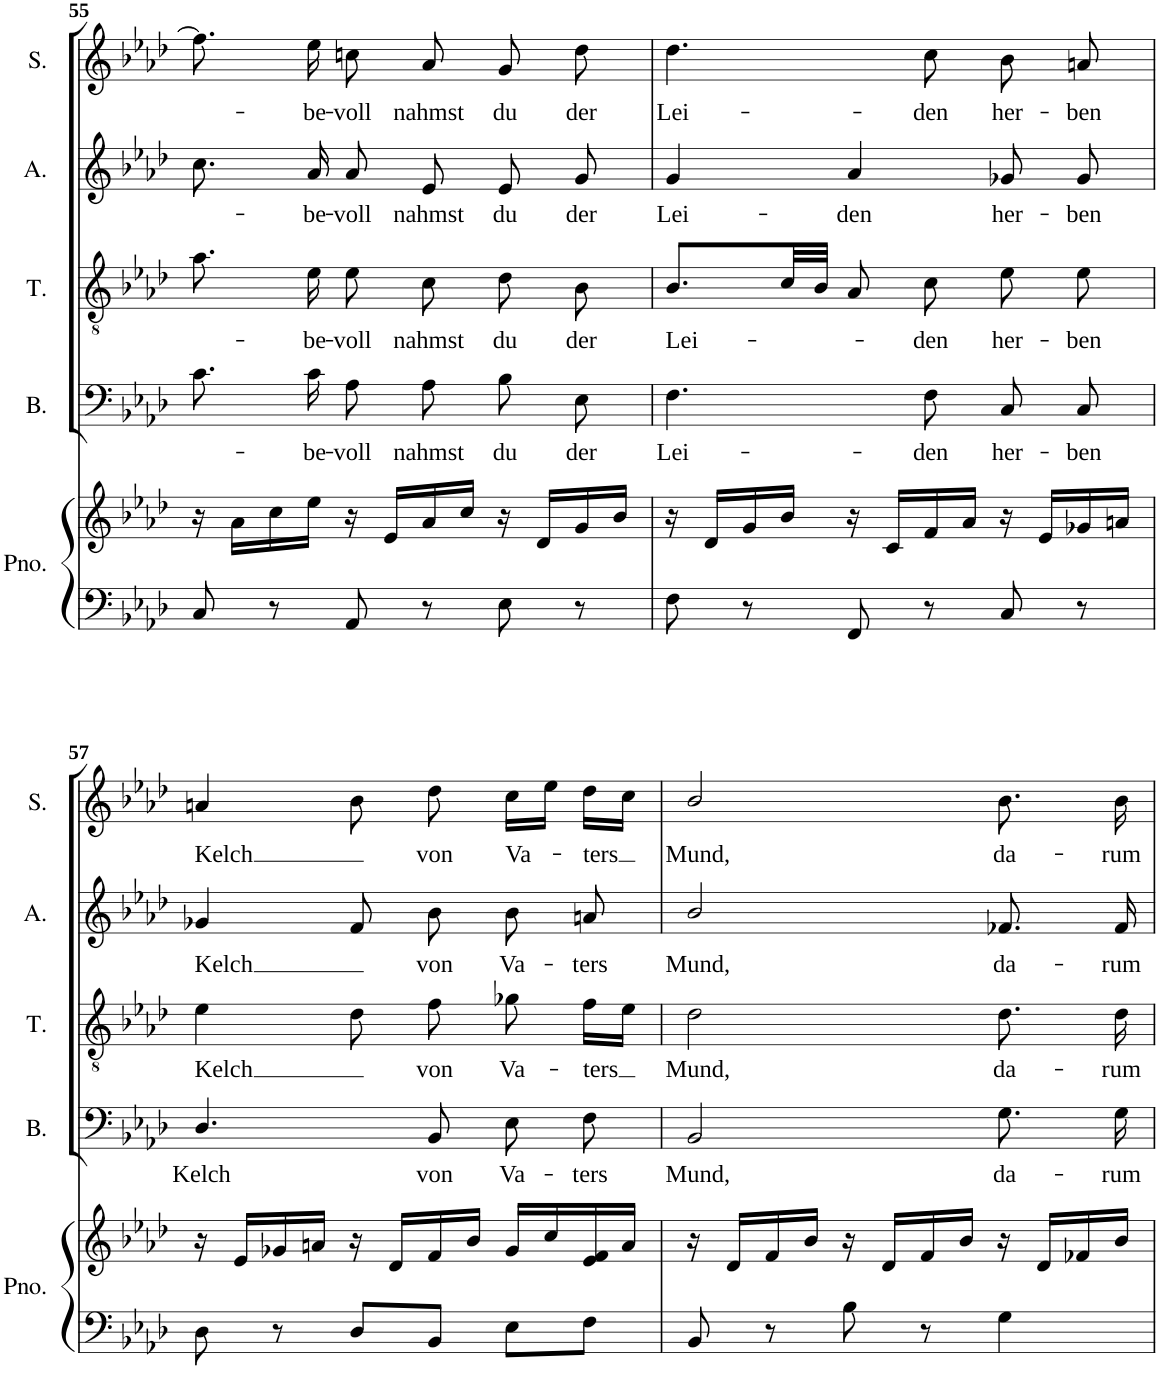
**kern	**kern	**kern	**text	**kern	**text	**kern	**text	**kern	**text
*part5	*part5	*part4	*part4	*part3	*part3	*part2	*part2	*part1	*part1
*staff6	*staff5	*staff4	*staff4	*staff3	*staff3	*staff2	*staff2	*staff1	*staff1
*I"Piano	*	*I"Bass	*	*I"Tenor	*	*I"Alto	*	*I"Soprano	*
*I'Pno.	*	*I'B.	*	*I'T.	*	*I'A.	*	*I'S.	*
!!LO:PB:g=z
*clefF4	*clefG2	*clefF4	*	*clefGv2	*	*clefG2	*	*clefG2	*
*	*	*	*	*Trd7c12	*	*	*	*	*
*k[b-e-a-d-]	*k[b-e-a-d-]	*k[b-e-a-d-]	*	*k[b-e-a-d-]	*	*k[b-e-a-d-]	*	*k[b-e-a-d-]	*
*A-:	*A-:	*A-:	*	*A-:	*	*A-:	*	*A-:	*
*M3/4	*M3/4	*M3/4	*	*M3/4	*	*M3/4	*	*M3/4	*
=55	=55	=55	=55	=55	=55	=55	=55	=55	=55
8C/	16r	8.c\L	.	8.a-\	.	8.cc\L	.	8.ff\]	.
.	16a-\LL	.	.	.	.	.	.	.	.
8r	16cc\	.	.	.	.	.	.	.	.
!	!	!	!LO:LY:b	!	!LO:LY:b	!	!LO:LY:b	!	!LO:LY:b
.	16ee-\JJ	16c\Jk	-be-	16e-\	-be-	16a-\Jk	-be-	16ee-\	-be-
!	!	!	!LO:LY:b	!	!LO:LY:b	!	!LO:LY:b	!	!LO:LY:b
8AA-/	16r	8A-\L	-voll	8e-\	-voll	8a-/L	-voll	8ccn\	-voll
.	16e-/LL	.	.	.	.	.	.	.	.
!	!	!	!LO:LY:b	!	!LO:LY:b	!	!LO:LY:b	!	!LO:LY:b
8r	16a-/	8A-\J	nahmst	8c\	nahmst	8e-/J	nahmst	8a-/	nahmst
.	16cc/JJ	.	.	.	.	.	.	.	.
!	!	!	!LO:LY:b	!	!LO:LY:b	!	!LO:LY:b	!	!LO:LY:b
8E-\	16r	8B-\L	du	8d-\	du	8e-/L	du	8g/	du
.	16d-/LL	.	.	.	.	.	.	.	.
!	!	!	!LO:LY:b	!	!LO:LY:b	!	!LO:LY:b	!	!LO:LY:b
8r	16g/	8E-\J	der	8B-\	der	8g/J	der	8dd-\	der
.	16b-/JJ	.	.	.	.	.	.	.	.
=56	=56	=56	=56	=56	=56	=56	=56	=56	=56
!	!	!	!LO:LY:b	!	!LO:LY:b	!	!LO:LY:b	!	!LO:LY:b
8F\	16r	4.F\	Lei-	8.B-/L	Lei-	4g/	Lei-	4.dd-\	Lei-
.	16d-/LL	.	.	.	.	.	.	.	.
8r	16g/	.	.	.	.	.	.	.	.
.	16b-/JJ	.	.	32c/LL	.	.	.	.	.
.	.	.	.	32B-/JJJ	.	.	.	.	.
!	!	!	!	!	!	!	!LO:LY:b	!	!
8FF/	16r	.	.	8A-/	.	4a-/	-den	.	.
.	16c/LL	.	.	.	.	.	.	.	.
!	!	!	!LO:LY:b	!	!LO:LY:b	!	!	!	!LO:LY:b
8r	16f/	8F\	-den	8c\	-den	.	.	8cc\	-den
.	16a-/JJ	.	.	.	.	.	.	.	.
!	!	!	!LO:LY:b	!	!LO:LY:b	!	!LO:LY:b	!	!LO:LY:b
8C/	16r	8C/L	her-	8e-\	her-	8g-X/L	her-	8b-\	her-
.	16e-/LL	.	.	.	.	.	.	.	.
!	!	!	!LO:LY:b	!	!LO:LY:b	!	!LO:LY:b	!	!LO:LY:b
8r	16g-X/	8C/J	-ben	8e-\	-ben	8g-/J	-ben	8an/	-ben
.	16an/JJ	.	.	.	.	.	.	.	.
!!LO:LB:g=z
=57	=57	=57	=57	=57	=57	=57	=57	=57	=57
!	!	!	!LO:LY:b	!	!LO:LY:b	!	!LO:LY:b	!	!LO:LY:b
8D-\	16r	4.D-/	Kelch	4e-\	Kelch	4g-X/	Kelch	4an/	Kelch
.	16e-/LL	.	.	.	.	.	.	.	.
8r	16g-X/	.	.	.	.	.	.	.	.
.	16an/JJ	.	.	.	.	.	.	.	.
8D-/L	16r	.	.	8d-\	.	8f/L	.	8b-\	.
.	16d-/LL	.	.	.	.	.	.	.	.
!	!	!	!LO:LY:b	!	!LO:LY:b	!	!LO:LY:b	!	!LO:LY:b
8BB-/J	16f/	8BB-/	von	8f\	von	8b-/J	von	8dd-\	von
.	16b-/JJ	.	.	.	.	.	.	.	.
!	!	!	!LO:LY:b	!	!LO:LY:b	!	!LO:LY:b	!	!LO:LY:b
8E-\L	16g-/LL	8E-\L	Va-	8g-X\	Va-	8b-/L	Va-	16cc\LL	Va-
.	16cc/	.	.	.	.	.	.	16ee-\JJ	.
!	!	!	!LO:LY:b	!	!LO:LY:b	!	!LO:LY:b	!	!LO:LY:b
8F\J	16e-/ 16f/	8F\J	-ters	16f\LL	-ters	8an/J	-ters	16dd-\LL	-ters
.	16a/JJ	.	.	16e-\JJ	.	.	.	16cc\JJ	.
=58	=58	=58	=58	=58	=58	=58	=58	=58	=58
!	!	!	!LO:LY:b	!	!LO:LY:b	!	!LO:LY:b	!	!LO:LY:b
8BB-/	16r	2BB-/	Mund,	2d-\	Mund,	2b-/	Mund,	2b-/	Mund,
.	16d-/LL	.	.	.	.	.	.	.	.
8r	16f/	.	.	.	.	.	.	.	.
.	16b-/JJ	.	.	.	.	.	.	.	.
8B-\	16r	.	.	.	.	.	.	.	.
.	16d-/LL	.	.	.	.	.	.	.	.
8r	16f/	.	.	.	.	.	.	.	.
.	16b-/JJ	.	.	.	.	.	.	.	.
!	!	!	!LO:LY:b	!	!LO:LY:b	!	!LO:LY:b	!	!LO:LY:b
4G\	16r	8.G\L	da-	8.d-\	da-	8.f-X/L	da-	8.b-\	da-
.	16d-/LL	.	.	.	.	.	.	.	.
.	16f-X/	.	.	.	.	.	.	.	.
!	!	!	!LO:LY:b	!	!LO:LY:b	!	!LO:LY:b	!	!LO:LY:b
.	16b-/JJ	16G\Jk	-rum	16d-\	-rum	16f-/Jk	-rum	16b-\	-rum
=	=	=	=	=	=	=	=	=	=
*-	*-	*-	*-	*-	*-	*-	*-	*-	*-
